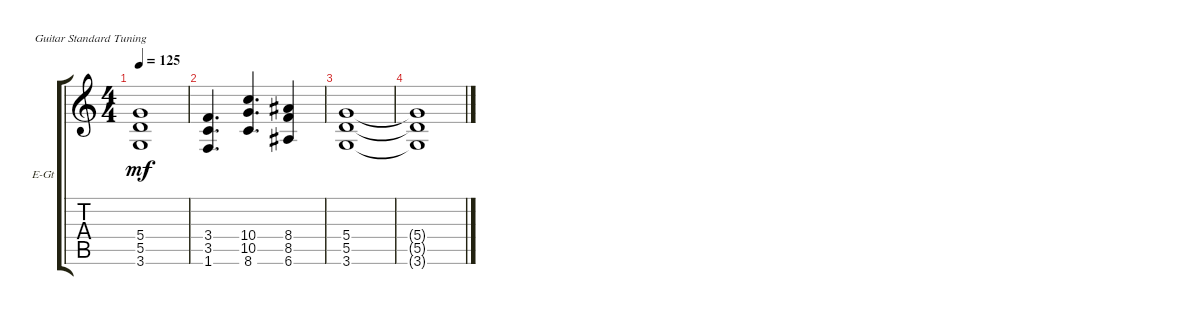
\defaultSystemsLayout 4
\bracketExtendMode groupsimilarinstruments
\firstSystemTrackNameOrientation horizontal
\otherSystemsTrackNameOrientation horizontal
\track ("Electric Guitar" "E-Gt") {instrument distortionguitar}
\staff {score tabs}
\tuning (E4 B3 G3 D3 A2 E2)
\ts (4 4)
\tempo 125
\clef g2
\ks c
(5.4 5.5 3.6).1{dy mf} |
(3.4 3.5 1.6).4{d} (8.6 10.4 10.5).4{d} (6.6 8.5 8.4).4 |
(5.4 5.5 3.6).1 |
(5.4{t} 5.5{t} 3.6{t}).1
